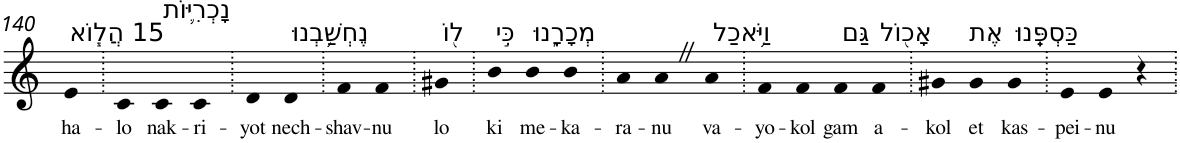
**kern	**text
*part1	*part1
*staff1	*staff1
*I"Piano	*
*I'Pno	*
!!LO:PB:g=z
*clefG2	*
*k[]	*
=140	=140
!LO:TX:a:t=15 הֲל֧וֹא	!
!	!LO:LY:b
4e	ha-
=141.	=141.
!	!LO:LY:b
4c	-lo
!LO:TX:a:t=נָכְרִיּ֛וֹת	!
!	!LO:LY:b
4c	nak-
!	!LO:LY:b
4c	-ri-
=142.	=142.
!	!LO:LY:b
4d	-yot
!LO:TX:a:t=נֶחְשַׁ֥בְנוּ	!
!	!LO:LY:b
4d	nech-
=143.	=143.
!	!LO:LY:b
4f	-shav-
!	!LO:LY:b
4f	-nu
=144.	=144.
!LO:TX:a:t=ל֖וֹ	!
!	!LO:LY:b
4g#X	lo
=145.	=145.
!LO:TX:a:t=כִּ֣י	!
!	!LO:LY:b
4b	ki
!LO:TX:a:t=מְכָרָ֑נוּ	!
!	!LO:LY:b
4b	me-
!	!LO:LY:b
4b	-ka-
=146.	=146.
!	!LO:LY:b
4a	-ra-
!	!LO:LY:b
4aZ	-nu
!LO:TX:a:t=וַיֹּ֥אכַל	!
!	!LO:LY:b
4a	va-
=147.	=147.
!	!LO:LY:b
4f	-yo-
!	!LO:LY:b
4f	-kol
!LO:TX:a:t=גַּם	!
!	!LO:LY:b
4f	gam
!LO:TX:a:t=אָכ֖וֹל	!
!	!LO:LY:b
4f	a-
=148.	=148.
!	!LO:LY:b
4g#X	-kol
!LO:TX:a:t=אֶת	!
!	!LO:LY:b
4g#	et
!LO:TX:a:t=כַּסְפֵּֽנוּ	!
!	!LO:LY:b
4g#	kas-
=149.	=149.
!	!LO:LY:b
4e	-pei-
!	!LO:LY:b
4e	-nu
4r	.
=.	=.
*-	*-
